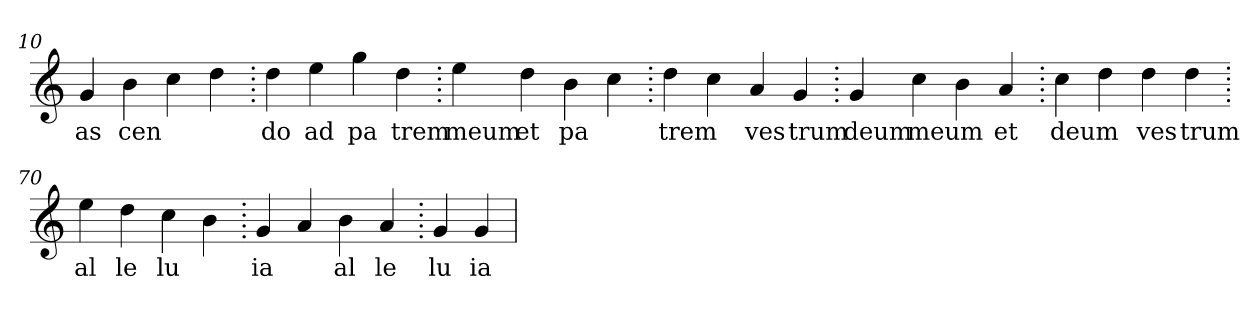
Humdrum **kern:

**kern	**text
*part1	*part1
*staff1	*staff1
*clefG2	*
=10.	=10.
4g	as
4b	cen
4cc	.
4dd	.
=20.	=20.
4dd	do
4ee	ad
4gg	pa
4dd	trem
=30.	=30.
4ee	meum
4dd	et
4b	pa
4cc	.
=40.	=40.
4dd	trem
4cc	.
4a	ves
4g	trum
=50.	=50.
4g	deum
4cc	meum
4b	.
4a	et
=60.	=60.
4cc	deum
4dd	.
4dd	ves
4dd	trum
=70.	=70.
4ee	al
4dd	le
4cc	lu
4b	.
=80.	=80.
4g	ia
4a	.
4b	al
4a	le
=90.	=90.
4g	lu
4g	ia
=	=
*-	*-
